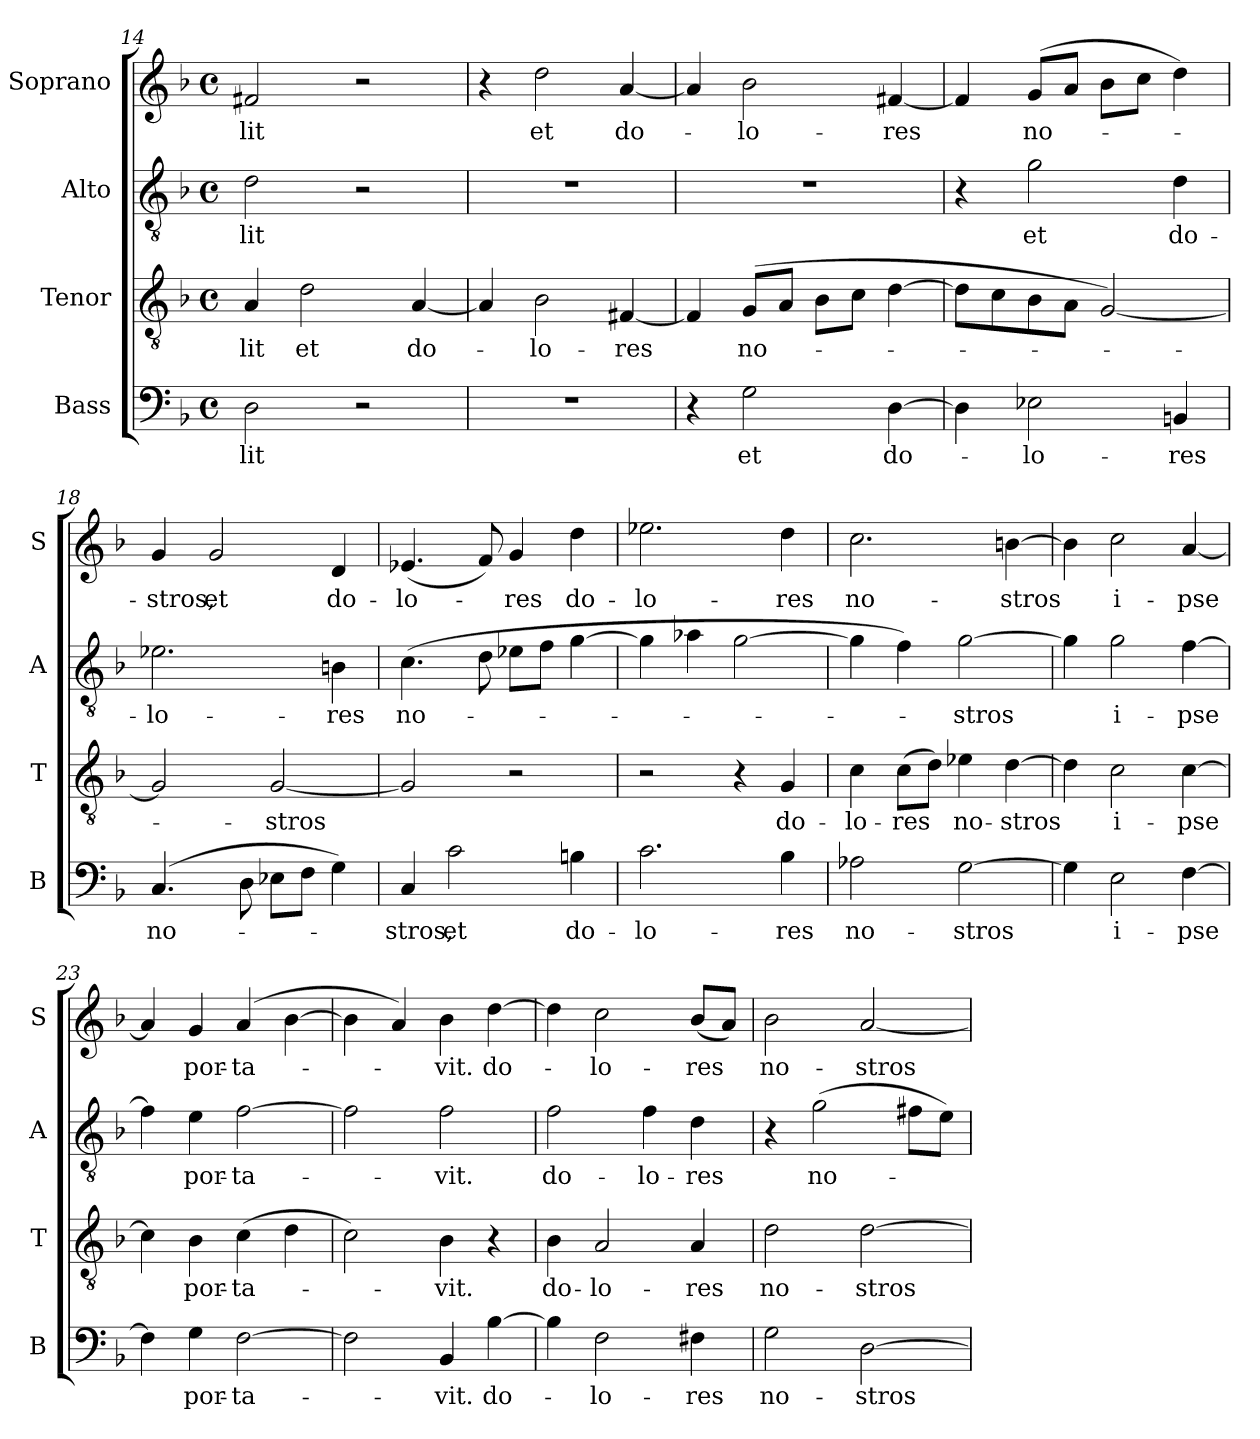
**kern	**text	**kern	**text	**kern	**text	**kern	**text
*part4	*part4	*part3	*part3	*part2	*part2	*part1	*part1
*staff4	*staff4	*staff3	*staff3	*staff2	*staff2	*staff1	*staff1
*I"Bass	*	*I"Tenor	*	*I"Alto	*	*I"Soprano	*
*I'B	*	*I'T	*	*I'A	*	*I'S	*
*clefF4	*	*clefGv2	*	*clefGv2	*	*clefG2	*
*k[b-]	*	*k[b-]	*	*k[b-]	*	*k[b-]	*
*F:	*	*F:	*	*F:	*	*F:	*
*M4/4	*	*M4/4	*	*M4/4	*	*M4/4	*
*met(c)	*	*met(c)	*	*met(c)	*	*met(c)	*
=14	=14	=14	=14	=14	=14	=14	=14
!	!LO:LY:b	!	!LO:LY:b	!	!LO:LY:b	!	!LO:LY:b
2D\	-lit	4A/	-lit	2d\	-lit	2f#X/	-lit
!	!	!	!LO:LY:b	!	!	!	!
.	.	2d\	et	.	.	.	.
2r	.	.	.	2r	.	2r	.
!	!	!	!LO:LY:b	!	!	!	!
.	.	[4A/	do-	.	.	.	.
=15	=15	=15	=15	=15	=15	=15	=15
1r	.	4A/]	.	1r	.	4r	.
!	!	!	!LO:LY:b	!	!	!	!LO:LY:b
.	.	2B-\	-lo-	.	.	2dd\	et
!	!	!	!LO:LY:b	!	!	!	!LO:LY:b
.	.	[4F#X/	-res	.	.	[4a/	do-
=16	=16	=16	=16	=16	=16	=16	=16
4r	.	4F#/]	.	1r	.	4a/]	.
!	!LO:LY:b	!	!LO:LY:b	!	!	!	!LO:LY:b
2G\	et	(>8G/L	no-	.	.	2b-\	-lo-
.	.	8A/J	.	.	.	.	.
.	.	8B-\L	.	.	.	.	.
.	.	8c\J	.	.	.	.	.
!	!LO:LY:b	!	!	!	!	!	!LO:LY:b
[4D\	do-	[4d\	.	.	.	[4f#X/	-res
=17	=17	=17	=17	=17	=17	=17	=17
4D\]	.	8d\L]	.	4r	.	4f#/]	.
.	.	8c\	.	.	.	.	.
!	!LO:LY:b	!	!	!	!LO:LY:b	!	!LO:LY:b
2E-X\	-lo-	8B-\	.	2g\	et	(>8g/L	no-
.	.	8A\J	.	.	.	8a/J	.
.	.	[2G/)	.	.	.	8b-\L	.
.	.	.	.	.	.	8cc\J	.
!	!LO:LY:b	!	!	!	!LO:LY:b	!	!
4BBn/	-res	.	.	4d\	do-	4dd\)	.
!!LO:LB:g=z
=18	=18	=18	=18	=18	=18	=18	=18
!	!LO:LY:b	!	!	!	!LO:LY:b	!	!LO:LY:b
(>4.C/	no-	2G/]	.	2.e-X\	-lo-	4g/	-stros,
!	!	!	!	!	!	!	!LO:LY:b
.	.	.	.	.	.	2g/	et
8D\	.	.	.	.	.	.	.
!	!	!	!LO:LY:b	!	!	!	!
8E-X\L	.	[2G/	-stros	.	.	.	.
8F\J	.	.	.	.	.	.	.
!	!	!	!	!	!LO:LY:b	!	!LO:LY:b
4G\)	.	.	.	4Bn\	-res	4d/	do-
=19	=19	=19	=19	=19	=19	=19	=19
!	!LO:LY:b	!	!	!	!LO:LY:b	!	!LO:LY:b
4C/	-stros,	2G/]	.	(>4.c\	no-	(<4.e-X/	-lo-
!	!LO:LY:b	!	!	!	!	!	!
2c\	et	.	.	.	.	.	.
.	.	.	.	8d\	.	8f/)	.
!	!	!	!	!	!	!	!LO:LY:b
.	.	2r	.	8e-X\L	.	4g/	-res
.	.	.	.	8f\J	.	.	.
!	!LO:LY:b	!	!	!	!	!	!LO:LY:b
4Bn\	do-	.	.	[4g\	.	4dd\	do-
=20	=20	=20	=20	=20	=20	=20	=20
!	!LO:LY:b	!	!	!	!	!	!LO:LY:b
2.c\	-lo-	2r	.	4g\]	.	2.ee-X\	-lo-
.	.	.	.	4a-X\	.	.	.
.	.	4r	.	[2g\	.	.	.
!	!LO:LY:b	!	!LO:LY:b	!	!	!	!LO:LY:b
4B-\	-res	4G/	do-	.	.	4dd\	-res
=21	=21	=21	=21	=21	=21	=21	=21
!	!LO:LY:b	!	!LO:LY:b	!	!	!	!LO:LY:b
2A-X\	no-	4c\	-lo-	4g\]	.	2.cc\	no-
!	!	!	!LO:LY:b	!	!	!	!
.	.	(>8c\L	-res	4f\)	.	.	.
.	.	8d\J)	.	.	.	.	.
!	!LO:LY:b	!	!LO:LY:b	!	!LO:LY:b	!	!
[2G\	-stros	4e-X\	no-	[2g\	-stros	.	.
!	!	!	!LO:LY:b	!	!	!	!LO:LY:b
.	.	[4d\	-stros	.	.	[4bn\	-stros
=22	=22	=22	=22	=22	=22	=22	=22
4G\]	.	4d\]	.	4g\]	.	4b\]	.
!	!LO:LY:b	!	!LO:LY:b	!	!LO:LY:b	!	!LO:LY:b
2E\	i-	2c\	i-	2g\	i-	2cc\	i-
!	!LO:LY:b	!	!LO:LY:b	!	!LO:LY:b	!	!LO:LY:b
[4F\	-pse	[4c\	-pse	[4f\	-pse	[4a/	-pse
!!LO:LB:g=z
=23	=23	=23	=23	=23	=23	=23	=23
4F\]	.	4c\]	.	4f\]	.	4a/]	.
!	!LO:LY:b	!	!LO:LY:b	!	!LO:LY:b	!	!LO:LY:b
4G\	por-	4B-\	por-	4e\	por-	4g/	por-
!	!LO:LY:b	!	!LO:LY:b	!	!LO:LY:b	!	!LO:LY:b
[2F\	-ta-	(>4c\	-ta-	[2f\	-ta-	(>4a/	-ta-
.	.	4d\	.	.	.	[4b-\	.
=24	=24	=24	=24	=24	=24	=24	=24
2F\]	.	2c\)	.	2f\]	.	4b-\]	.
.	.	.	.	.	.	4a/)	.
!	!LO:LY:b	!	!LO:LY:b	!	!LO:LY:b	!	!LO:LY:b
4BB-/	-vit.	4B-\	-vit.	2f\	-vit.	4b-\	-vit.
!	!LO:LY:b	!	!	!	!	!	!LO:LY:b
[4B-\	do-	4r	.	.	.	[4dd\	do-
=25	=25	=25	=25	=25	=25	=25	=25
!	!	!	!LO:LY:b	!	!LO:LY:b	!	!
4B-\]	.	4B-\	do-	2f\	do-	4dd\]	.
!	!LO:LY:b	!	!LO:LY:b	!	!	!	!LO:LY:b
2F\	-lo-	2A/	-lo-	.	.	2cc\	-lo-
!	!	!	!	!	!LO:LY:b	!	!
.	.	.	.	4f\	-lo-	.	.
!	!LO:LY:b	!	!LO:LY:b	!	!LO:LY:b	!	!LO:LY:b
4F#X\	-res	4A/	-res	4d\	-res	(<8b-/L	-res
.	.	.	.	.	.	8a/J)	.
=26	=26	=26	=26	=26	=26	=26	=26
!	!LO:LY:b	!	!LO:LY:b	!	!	!	!LO:LY:b
2G\	no-	2d\	no-	4r	.	2b-\	no-
!	!	!	!	!	!LO:LY:b	!	!
.	.	.	.	(>2g\	no-	.	.
!	!LO:LY:b	!	!LO:LY:b	!	!	!	!LO:LY:b
[2D\	-stros	[2d\	-stros	.	.	[2a/	-stros
.	.	.	.	8f#X\L	.	.	.
.	.	.	.	8e\J)	.	.	.
=	=	=	=	=	=	=	=
*-	*-	*-	*-	*-	*-	*-	*-
